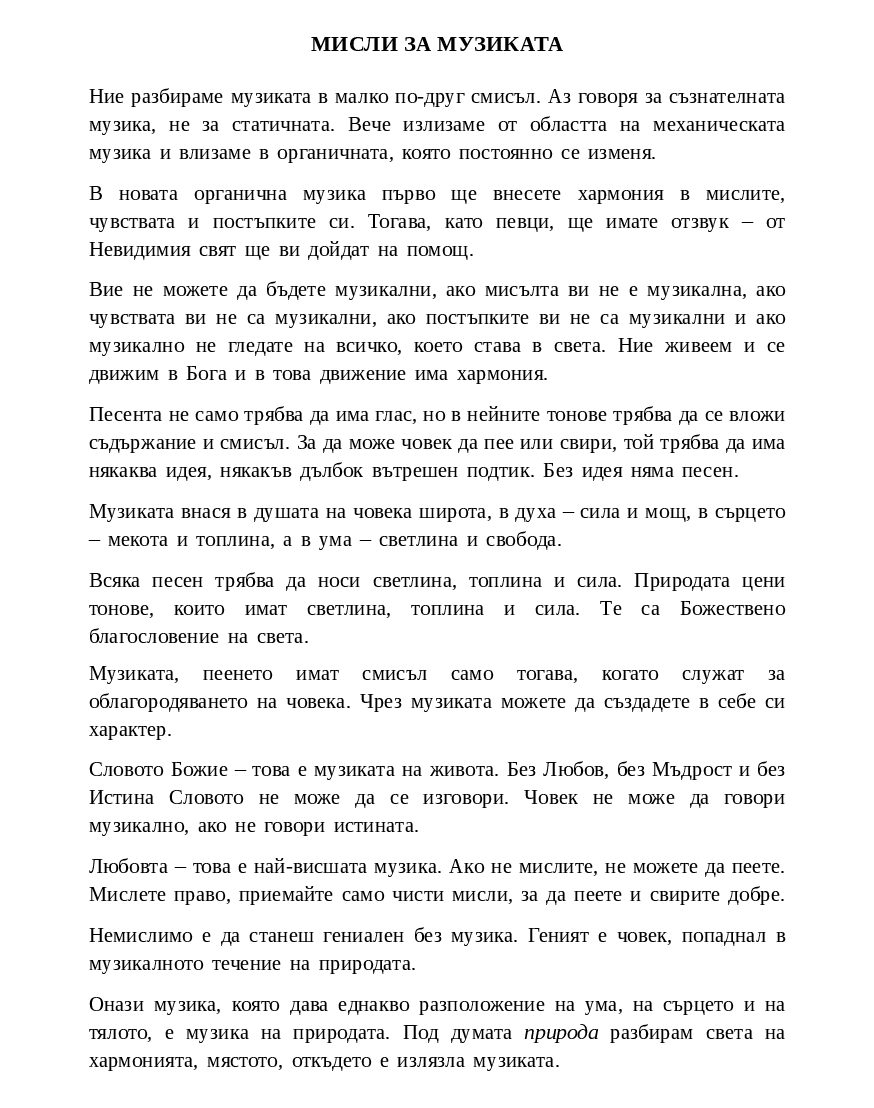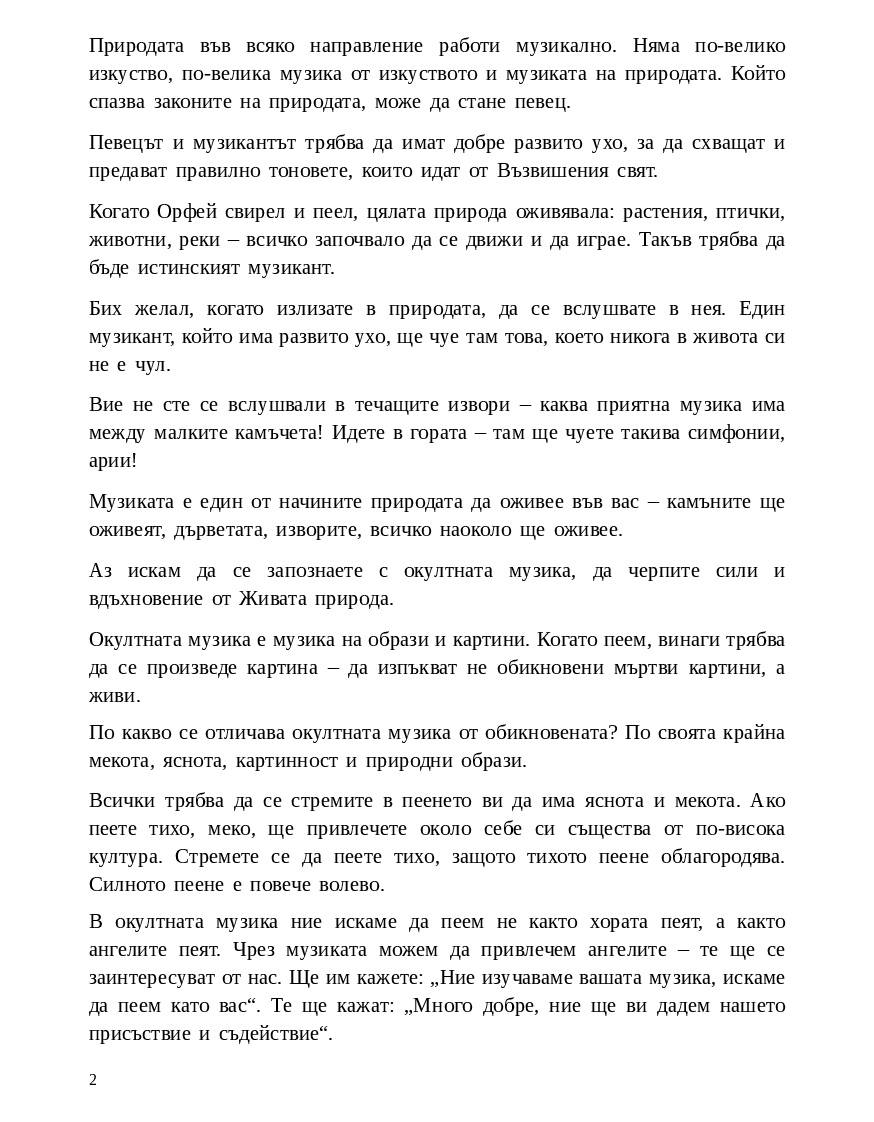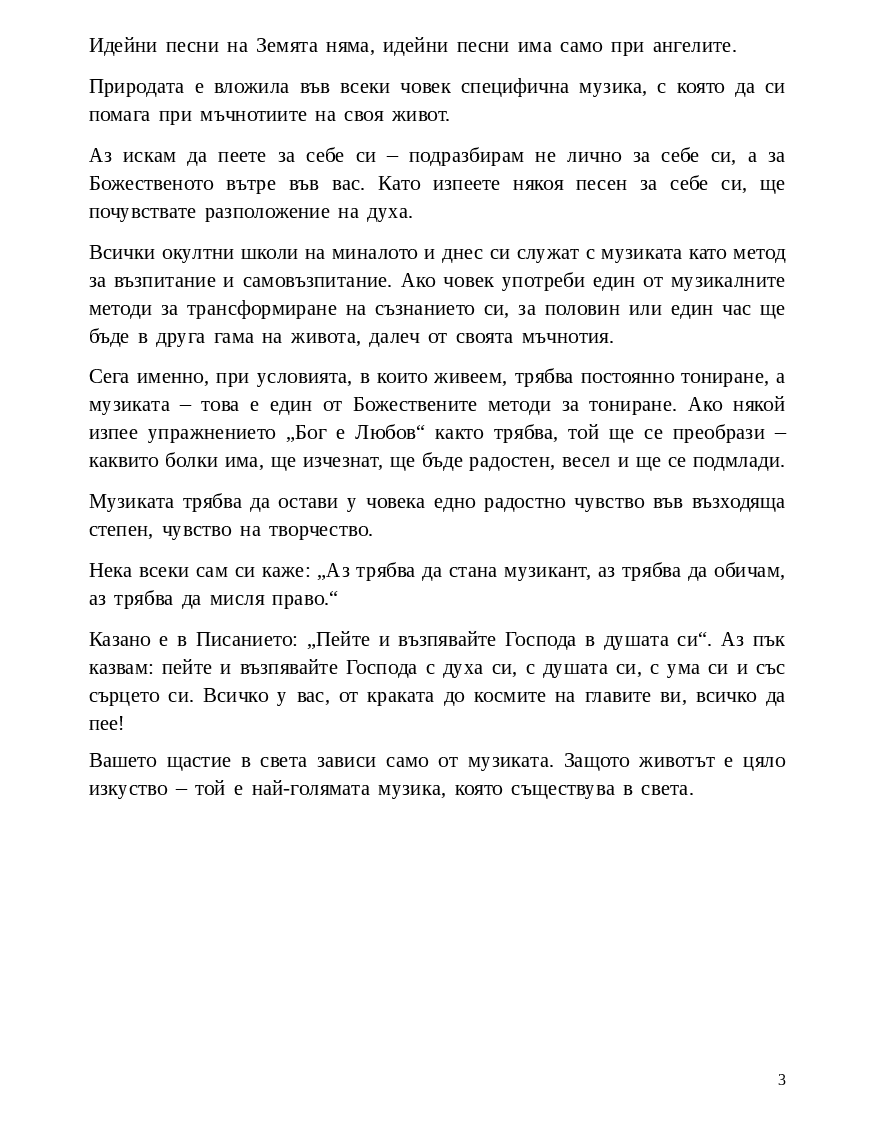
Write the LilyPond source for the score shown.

\version "2.24.2"

% include paper part and global functions
\include "include/globals.ily"

\bookpart {
  \paper {
    print-all-headers = ##f
    print-page-number = ##t
    print-first-page-number = ##f

    % put page numbers on the bottom
    oddHeaderMarkup = \markup ""
    evenHeaderMarkup = \markup ""
    oddFooterMarkup = \markup
    \fill-line {
      ""
      \if \should-print-page-number \fromproperty #'page:page-number-string
    }
    evenFooterMarkup = \markup
    \fill-line {
      \if \should-print-page-number \fromproperty #'page:page-number-string
      ""
    }

    left-margin = 1.5\cm
    right-margin = 1.5\cm
    top-margin = 1.6\cm
    bottom-margin = 1.2\cm
    ragged-bottom = ##t % do not spread the staves to fill the whole vertical space


  }

  \tocItem \markup "Мисли за музиката"
  \markup \fontsize  #+3.0 { \fill-line \bold {"МИСЛИ ЗА МУЗИКАТА"} }

  \markup \fontsize #+2.5 {
    \vspace #1.5 \override #'(baseline-skip . 2.7)
    \justify {

      Ние разбираме музиката в малко по-друг смисъл. Аз говоря за съзнателната музика, не за статичната. Вече излизаме от областта на механическата музика и влизаме в органичната, която постоянно се изменя.

    }
  }
  \markup \fontsize #+2.5 {
    \vspace #1.0  \override #'(baseline-skip . 2.7)
    \justify {
      В новата органична музика първо ще внесете хармония в мислите, чувствата и постъпките си. Тогава, като певци, ще имате отзвук – от Невидимия свят ще ви дойдат на помощ.

    }
  }

  \markup \fontsize #+2.5 {
    \vspace #1.0  \override #'(baseline-skip . 2.7)
    \justify {
      Вие не можете да бъдете музикални, ако мисълта ви не е музикална, ако чувствата ви не са музикални, ако постъпките ви не са музикални и ако музикално не гледате на всичко, което става в света. Ние живеем и се движим в Бога и в това движение има хармония.
    }
  }
  \markup \fontsize #+2.5 {
    \vspace #1.0  \override #'(baseline-skip . 2.7)
    \justify {

      Песента не само трябва да има глас, но в нейните тонове трябва да се вложи съдържание и смисъл. За да може човек да пее или свири, той трябва да има някаква идея, някакъв дълбок вътрешен подтик. Без идея няма песен.
    }
  }
  \markup \fontsize #+2.5 {
    \vspace #1.0  \override #'(baseline-skip . 2.7)
    \justify {

      Музиката внася в душата на човека широта, в духа – сила и мощ, в сърцето – мекота и топлина, а в ума – светлина и свобода.
    }
  }

  \markup \fontsize #+2.5 {
    \vspace #1.0  \override #'(baseline-skip . 2.7)
    \justify {
      Всяка песен трябва да носи светлина, топлина и сила. Природата цени тонове, които имат светлина, топлина и сила. Те са Божествено благословение на света.
    }
  }

  \markup \fontsize #+2.5 {
    \vspace #1.0  \override #'(baseline-skip . 2.7)
    \justify {

      Музиката, пеенето имат смисъл само тогава, когато служат за облагородяването на човека. Чрез музиката можете да създадете в себе си характер.
    }
  }


  \markup \fontsize #+2.5 {
    \vspace #1.0  \override #'(baseline-skip . 2.7)
    \justify {

      Словото Божие – това е музиката на живота. Без Любов, без Мъдрост и без Истина Словото не може да се изговори. Човек не може да говори музикално, ако не говори истината.
    }
  }

  \markup \fontsize #+2.5 {
    \vspace #1.0 \override #'(baseline-skip . 2.7)
    \justify {
      Любовта – това е най-висшата музика. Ако не мислите, не можете да пеете. Мислете право, приемайте само чисти мисли, за да пеете и свирите добре.
    }
  }

  \markup \fontsize #+2.5 {
    \vspace #1.0 \override #'(baseline-skip . 2.7)
    \justify {

      Немислимо е да станеш гениален без музика. Геният е човек, попаднал в музикалното течение на природата.


    }
  }



  \markup \fontsize #+2.5 {
    \vspace #1.0 \override #'(baseline-skip . 2.7)
    \justify {

      Онази музика, която дава еднакво разположение на ума, на сърцето и на тялото, е музика на природата. Под думата \italic"природа" разбирам света на хармонията, мястото, откъдето е излязла музиката.

    }
  }

  \markup \fontsize #+2.5 {
    \vspace #1.0 \override #'(baseline-skip . 2.7)
    \justify {
      Природата във всяко направление работи музикално. Няма по-велико изкуство, по-велика музика от изкуството и музиката на природата. Който спазва законите на природата, може да стане певец.


    }
  }
  \markup \fontsize #+2.5 {
    \vspace #1.0 \override #'(baseline-skip . 2.7)
    \justify {

      Певецът и музикантът трябва да имат добре развито ухо, за да схващат и предават правилно тоновете, които идат от Възвишения свят.

    }
  }
  \markup \fontsize #+2.5 {
    \vspace #1.0 \override #'(baseline-skip . 2.7)
    \justify {

      Когато Орфей свирел и пеел, цялата природа оживявала: растения, птички, животни, реки – всичко започвало да се движи и да играе. Такъв трябва да бъде истинският музикант.

    }
  }
  \markup \fontsize #+2.5 {
    \vspace #1.0 \override #'(baseline-skip . 2.7)
    \justify {
      Бих желал, когато излизате в природата, да се вслушвате в нея. Един музикант, който има развито ухо, ще чуе там това, което никога в живота си не е чул.

    }
  }
  \markup \fontsize #+2.5 {
    \vspace #1.0 \override #'(baseline-skip . 2.7)
    \justify {

      Вие не сте се вслушвали в течащите извори – каква приятна музика има между малките камъчета! Идете в гората – там ще чуете такива симфонии, арии!

    }
  }
  \markup \fontsize #+2.5 {
    \vspace #1.0 \override #'(baseline-skip . 2.7)
    \justify {

      Музиката е един от начините природата да оживее във вас – камъните ще оживеят, дърветата, изворите, всичко наоколо ще оживее.

    }
  }
  \markup \fontsize #+2.5 {
    \vspace #1.0 \override #'(baseline-skip . 2.7)
    \justify {

      Аз искам да се запознаете с окултната музика, да черпите сили и вдъхновение от Живата природа.

    }
  }


  \markup \fontsize #+2.5 {
    \vspace #1.0 \override #'(baseline-skip . 2.7)
    \justify {

      Окултната музика е музика на образи и картини. Когато пеем, винаги трябва да се произведе картина – да изпъкват не обикновени мъртви картини, а живи.

    }
  }

  \markup \fontsize #+2.5 {
    \vspace #1.0 \override #'(baseline-skip . 2.7)
    \justify {

      По какво се отличава окултната музика от обикновената? По своята крайна мекота, яснота, картинност и природни образи.

    }
  }


  \markup \fontsize #+2.5 {
    \vspace #1.0 \override #'(baseline-skip . 2.7)
    \justify {


      Всички трябва да се стремите в пеенето ви да има яснота и мекота. Ако пеете тихо, меко, ще привлечете около себе си същества от по-висока култура. Стремете се да пеете тихо, защото тихото пеене облагородява. Силното пеене е повече волево.

    }
  }


  \markup \fontsize #+2.5 {
    \vspace #1.0 \override #'(baseline-skip . 2.7)
    \justify {

      В окултната музика ние искаме да пеем не както хората пеят, а както ангелите пеят. Чрез музиката можем да привлечем ангелите – те ще се заинтересуват от нас. Ще им кажете: „Ние изучаваме вашата музика, искаме да пеем като вас“. Те ще кажат: „Много добре, ние ще ви дадем нашето присъствие и съдействие“.

    }
  }


  \markup \fontsize #+2.5 {
    \vspace #1.0 \override #'(baseline-skip . 2.7)
    \justify {

      Идейни песни на Земята няма, идейни песни има само при ангелите.

    }
  }


  \markup \fontsize #+2.5 {
    \vspace #1.0 \override #'(baseline-skip . 2.7)
    \justify {


      Природата е вложила във всеки човек специфична музика, с която да си помага при мъчнотиите на своя живот.
    }
  }


  \markup \fontsize #+2.5 {
    \vspace #1.0 \override #'(baseline-skip . 2.7)
    \justify {
      Аз искам да пеете за себе си – подразбирам не лично за себе си, а за Божественото вътре във вас. Като изпеете някоя песен за себе си, ще почувствате разположение на духа.


    }
  }


  \markup \fontsize #+2.5 {
    \vspace #1.0 \override #'(baseline-skip . 2.7)
    \justify {
      Всички окултни школи на миналото и днес си служат с музиката като метод за възпитание и самовъзпитание. Ако човек употреби един от музикалните методи за трансформиране на съзнанието си, за половин или един час ще бъде в друга гама на живота, далеч от своята мъчнотия.



    }
  }


  \markup \fontsize #+2.5 {
    \vspace #1.0 \override #'(baseline-skip . 2.7)
    \justify {

      Сега именно, при условията, в които живеем, трябва постоянно тониране, а музиката – това е един от Божествените методи за тониране. Ако някой изпее упражнението „Бог е Любов“ както трябва, той ще се преобрази – каквито болки има, ще изчезнат, ще бъде радостен, весел и ще се подмлади.

    }
  }


  \markup \fontsize #+2.5 {
    \vspace #1.0 \override #'(baseline-skip . 2.7)
    \justify {

      Музиката трябва да остави у човека едно радостно чувство във възходяща степен, чувство на творчество.

    }
  }


  \markup \fontsize #+2.5 {
    \vspace #1.0 \override #'(baseline-skip . 2.7)
    \justify {

      Нека всеки сам си каже: „Аз трябва да стана музикант, аз трябва да обичам, аз трябва да мисля право.“

    }
  }


  \markup \fontsize #+2.5 {
    \vspace #1.0 \override #'(baseline-skip . 2.7)
    \justify {

      Казано е в Писанието: „Пейте и възпявайте Господа в душата си“. Аз пък казвам: пейте и възпявайте Господа с духа си, с душата си, с ума си и със сърцето си. Всичко у вас, от краката до космите на главите ви, всичко да пее!

    }
  }

  \markup \fontsize #+2.5 {
    \vspace #1.0  \override #'(baseline-skip . 2.7)
    \justify {
      Вашето щастие в света зависи само от музиката. Защото животът е цяло изкуство – той е най-голямата музика, която съществува в света.
    }
  }




} % bookpart



% Più mosso
% „Weiße Bruderschaft“
